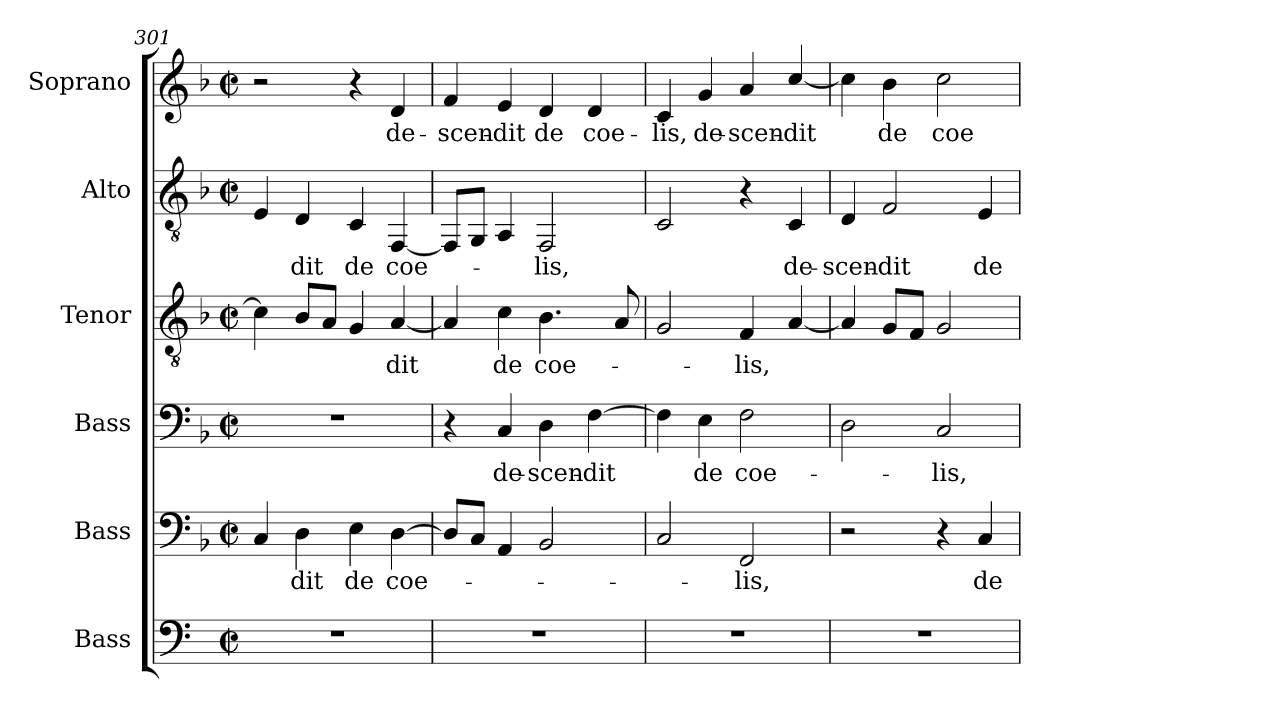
**kern	**kern	**text	**kern	**text	**kern	**text	**kern	**text	**kern	**text
*part6	*part5	*part5	*part4	*part4	*part3	*part3	*part2	*part2	*part1	*part1
*staff6	*staff5	*staff5	*staff4	*staff4	*staff3	*staff3	*staff2	*staff2	*staff1	*staff1
*I"Bass	*I"Bass	*	*I"Bass	*	*I"Tenor	*	*I"Alto	*	*I"Soprano	*
*I'B.	*I'B.	*	*I'B.	*	*I'T.	*	*I'A.	*	*I'S.	*
*clefF4	*clefF4	*	*clefF4	*	*clefGv2	*	*clefGv2	*	*clefG2	*
*	*	*	*	*	*ITrd7c12	*	*	*	*	*
*k[]	*k[b-]	*	*k[b-]	*	*k[b-]	*	*k[b-]	*	*k[b-]	*
*C:	*F:	*	*F:	*	*F:	*	*F:	*	*F:	*
*M2/2	*M2/2	*	*M2/2	*	*M2/2	*	*M2/2	*	*M2/2	*
*met(c|)	*met(c|)	*	*met(c|)	*	*met(c|)	*	*met(c|)	*	*met(c|)	*
=301	=301	=301	=301	=301	=301	=301	=301	=301	=301	=301
1r	4Ci/	.	1r	.	4Ci\]	.	4Ei/	.	2r	.
!	!	!LO:LY:b:color=#000000	!	!	!	!	!	!	!	!
!	!	!	!	!	!	!	!	!LO:LY:b:color=#000000	!	!
.	4Di\	-dit	.	.	8BB-i/L	.	4Di/	-dit	.	.
.	.	.	.	.	8AAi/J	.	.	.	.	.
!	!	!LO:LY:b:color=#000000	!	!	!	!	!	!	!	!
!	!	!	!	!	!	!	!	!LO:LY:b:color=#000000	!	!
.	4Ei\	de	.	.	4GGi/	.	4Ci/	de	4r	.
!	!	!LO:LY:b:color=#000000	!	!	!	!	!	!	!	!
!	!	!	!	!	!	!LO:LY:b:color=#000000	!	!	!	!
!	!	!	!	!	!	!	!	!LO:LY:b:color=#000000	!	!
!	!	!	!	!	!	!	!	!	!	!LO:LY:b:color=#000000
.	[4Di\	coe-	.	.	[4AAi/	-dit	[4FFi/	coe-	4di/	de-
=302	=302	=302	=302	=302	=302	=302	=302	=302	=302	=302
!	!	!	!	!	!	!	!	!	!	!LO:LY:b:color=#000000
1r	8Di/L]	.	4r	.	4AAi/]	.	8FFi/L]	.	4fi/	-scen-
.	8Ci/J	.	.	.	.	.	8GGi/J	.	.	.
!	!	!	!	!LO:LY:b:color=#000000	!	!	!	!	!	!
!	!	!	!	!	!	!LO:LY:b:color=#000000	!	!	!	!
!	!	!	!	!	!	!	!	!	!	!LO:LY:b:color=#000000
.	4AAi/	.	4Ci/	de-	4Ci\	de	4AAi/	.	4ei/	-dit
!	!	!	!	!LO:LY:b:color=#000000	!	!	!	!	!	!
!	!	!	!	!	!	!LO:LY:b:color=#000000	!	!	!	!
!	!	!	!	!	!	!	!	!LO:LY:b:color=#000000	!	!
!	!	!	!	!	!	!	!	!	!	!LO:LY:b:color=#000000
.	2BB-i/	.	4Di\	-scen-	4.BB-i\	coe-	2FFi/	-lis,	4di/	de
!	!	!	!	!LO:LY:b:color=#000000	!	!	!	!	!	!
!	!	!	!	!	!	!	!	!	!	!LO:LY:b:color=#000000
.	.	.	[4Fi\	-dit	.	.	.	.	4di/	coe-
.	.	.	.	.	8AAi/	.	.	.	.	.
=303	=303	=303	=303	=303	=303	=303	=303	=303	=303	=303
!	!	!	!	!	!	!	!	!	!	!LO:LY:b:color=#000000
1r	2Ci/	.	4Fi\]	.	2GGi/	.	2Ci/	.	4ci/	-lis,
!	!	!	!	!LO:LY:b:color=#000000	!	!	!	!	!	!
!	!	!	!	!	!	!	!	!	!	!LO:LY:b:color=#000000
.	.	.	4Ei\	de	.	.	.	.	4gi/	de-
!	!	!LO:LY:b:color=#000000	!	!	!	!	!	!	!	!
!	!	!	!	!LO:LY:b:color=#000000	!	!	!	!	!	!
!	!	!	!	!	!	!LO:LY:b:color=#000000	!	!	!	!
!	!	!	!	!	!	!	!	!	!	!LO:LY:b:color=#000000
.	2FFi/	-lis,	2Fi\	coe-	4FFi/	-lis,	4r	.	4ai/	-scen-
!	!	!	!	!	!	!	!	!LO:LY:b:color=#000000	!	!
!	!	!	!	!	!	!	!	!	!	!LO:LY:b:color=#000000
.	.	.	.	.	[4AAi/	.	4Ci/	de-	[4cci/	-dit
=304	=304	=304	=304	=304	=304	=304	=304	=304	=304	=304
!	!	!	!	!	!	!	!	!LO:LY:b:color=#000000	!	!
1r	2r	.	2Di\	.	4AAi/]	.	4Di/	-scen-	4cci\]	.
!	!	!	!	!	!	!	!	!LO:LY:b:color=#000000	!	!
!	!	!	!	!	!	!	!	!	!	!LO:LY:b:color=#000000
.	.	.	.	.	8GGi/L	.	2Fi/	-dit	4b-i\	de
.	.	.	.	.	8FFi/J	.	.	.	.	.
!	!	!	!	!LO:LY:b:color=#000000	!	!	!	!	!	!
!	!	!	!	!	!	!	!	!	!	!LO:LY:b:color=#000000
.	4r	.	2Ci/	-lis,	2GGi/	.	.	.	2cci\	coe-
!	!	!LO:LY:b:color=#000000	!	!	!	!	!	!	!	!
!	!	!	!	!	!	!	!	!LO:LY:b:color=#000000	!	!
.	4Ci/	de-	.	.	.	.	4Ei/	de	.	.
=	=	=	=	=	=	=	=	=	=	=
*-	*-	*-	*-	*-	*-	*-	*-	*-	*-	*-
